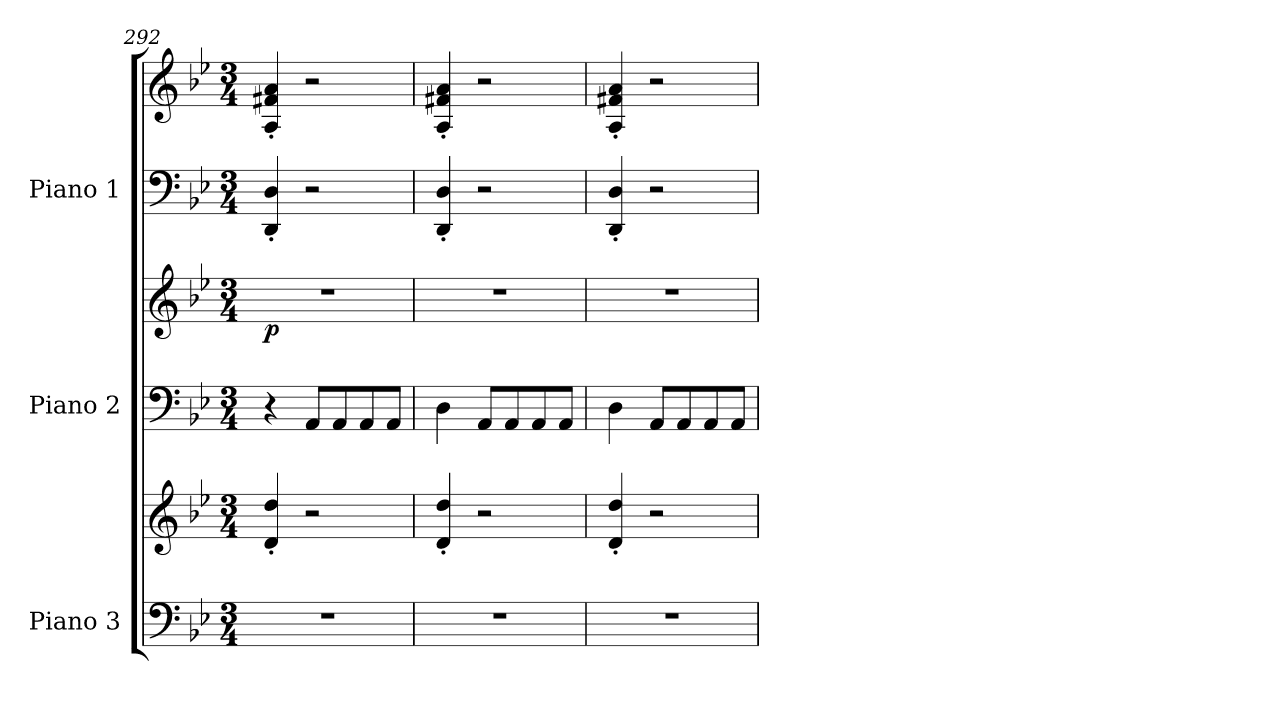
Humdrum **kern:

**kern	**kern	**kern	**kern	**dynam	**kern	**kern
*part3	*part3	*part2	*part2	*part2	*part1	*part1
*staff6	*staff5	*staff4	*staff3	*staff3/4	*staff2	*staff1
*I"Piano 3	*	*I"Piano 2	*	*	*I"Piano 1	*
*I'Pno. 3	*	*I'Pno. 2	*	*	*I'Pno. 1	*
*clefF4	*clefG2	*clefF4	*clefG2	*	*clefF4	*clefG2
*k[b-e-]	*k[b-e-]	*k[b-e-]	*k[b-e-]	*	*k[b-e-]	*k[b-e-]
*M3/4	*M3/4	*M3/4	*M3/4	*	*M3/4	*M3/4
=292	=292	=292	=292	=292	=292	=292
!	!	!	!	!LO:DY:b	!	!
2.r	4d/' 4dd/'	4r	2.r	p	4DD/' 4D/'	4A/' 4f#X/' 4a/'
.	2r	8AA/L	.	.	2r	2r
.	.	8AA/	.	.	.	.
.	.	8AA/	.	.	.	.
.	.	8AA/J	.	.	.	.
=293	=293	=293	=293	=293	=293	=293
2.r	4d/' 4dd/'	4D\	2.r	.	4DD/' 4D/'	4A/' 4f#X/' 4a/'
.	2r	8AA/L	.	.	2r	2r
.	.	8AA/	.	.	.	.
.	.	8AA/	.	.	.	.
.	.	8AA/J	.	.	.	.
=294	=294	=294	=294	=294	=294	=294
2.r	4d/' 4dd/'	4D\	2.r	.	4DD/' 4D/'	4A/' 4f#X/' 4a/'
.	2r	8AA/L	.	.	2r	2r
.	.	8AA/	.	.	.	.
.	.	8AA/	.	.	.	.
.	.	8AA/J	.	.	.	.
=	=	=	=	=	=	=
*-	*-	*-	*-	*-	*-	*-
